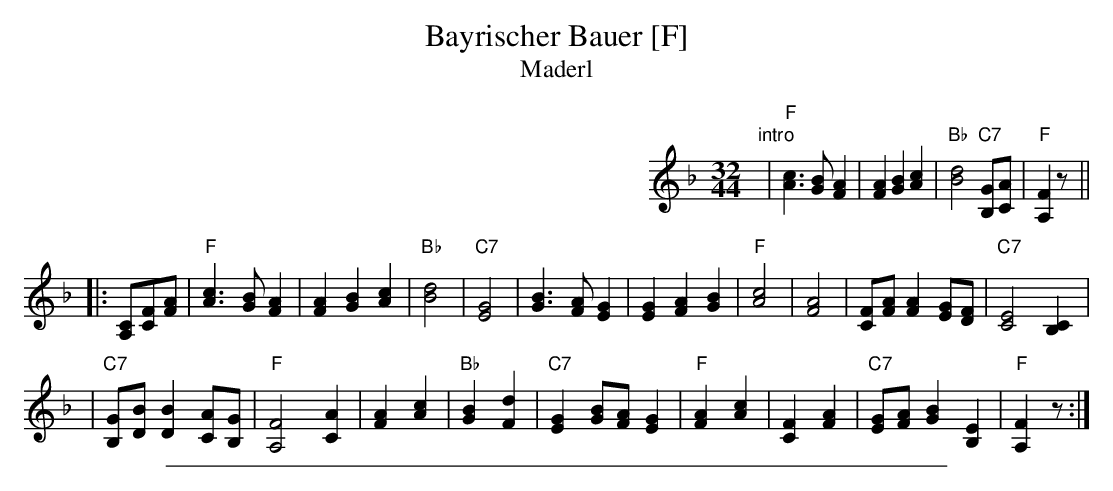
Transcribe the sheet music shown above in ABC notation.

X:1
T: Bayrischer Bauer [F]
T: Maderl
M: 32/44
L: 1/8
K: F
"intro"| "F"[c3A3] [BG] [A2F2] | [A2F2] [B2G2] [c2A2] | "Bb"[d4B4] "C7"[GB,][AC] | "F"[F2A,2] z ||
|: [CA,][FC][AF] \
|  "F"[c3A3] [BG] [A2F2] | [A2F2] [B2G2] [c2A2] \
| "Bb"[d4B4] | "C7"[G4E4] \
|     [B3G3] [AF] [G2E2] | [E2G2] [A2F2] [B2G2] \
|  "F"[c4A4] | [A4F4] \
|     [FC][AF] [A2F2] [GE][FD] | "C7"[E4C4] [C2B,2] |
| "C7"[GB,][BD] [B2D2] [AC][GB,] | "F"[F4A,4] [A2C2] \
|     [A2F2] [c2A2] | "Bb"[B2G2] [d2F2] \
| "C7"[G2E2] [BG][AF] [G2E2] | "F"[A2F2] [c2A2] \
|     [F2C2] [A2F2] | "C7"[GE][AF] [B2G2] [E2B,2] | "F"[F2A,2] z :|
